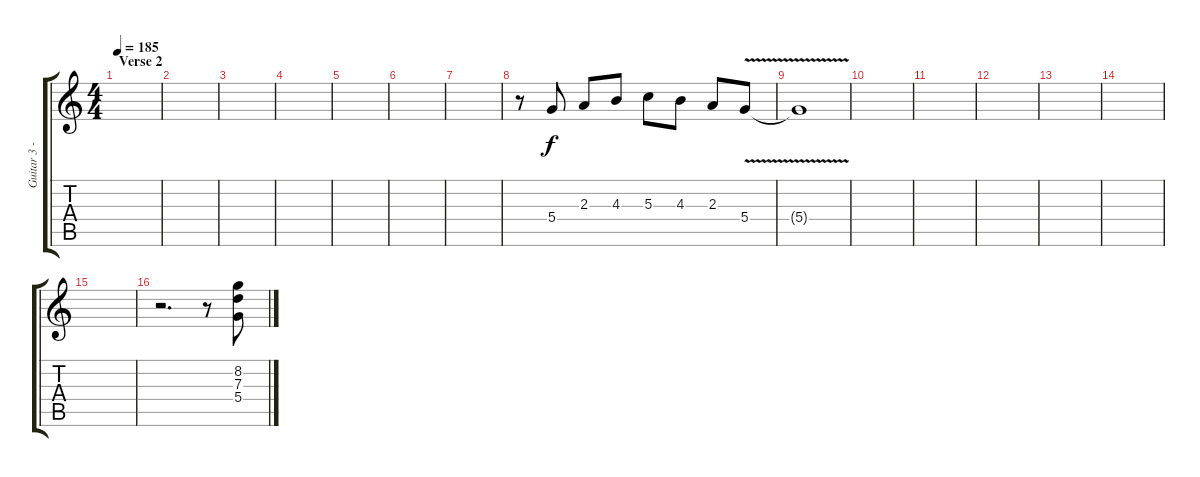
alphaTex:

\track ("Guitar 3 - Gers" "Guitar 3 -") {instrument overdrivenguitar}
\staff {score tabs}
\tuning (E4 B3 G3 D3 A2 E2) {hide}
\ts (4 4)
\section ("" "Verse 2")
\tempo 185
\clef g2
\ks c
|
|
|
|
|
|
|
r.8 5.4.8 2.3.8 4.3.8 5.3.8 4.3.8 2.3.8 5.4{v}.8 |
\section ("" "")
5.4{t}.1 |
|
|
|
|
|
|
r.2{d} r.8 (8.2 7.3 5.4).8
